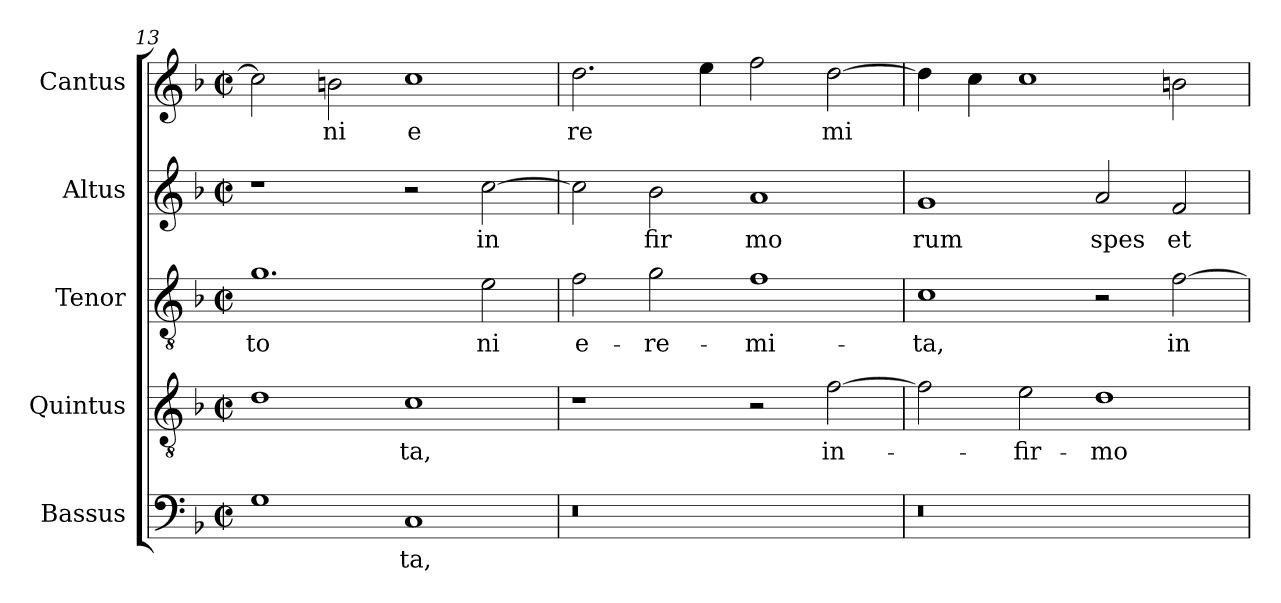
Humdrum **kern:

**kern	**text	**kern	**text	**kern	**text	**kern	**text	**kern	**text
*part5	*part5	*part4	*part4	*part3	*part3	*part2	*part2	*part1	*part1
*staff5	*staff5	*staff4	*staff4	*staff3	*staff3	*staff2	*staff2	*staff1	*staff1
*I"Bassus	*	*I"Quintus	*	*I"Tenor	*	*I"Altus	*	*I"Cantus	*
*clefF4	*	*clefGv2	*	*clefGv2	*	*clefG2	*	*clefG2	*
*k[b-]	*	*k[b-]	*	*k[b-]	*	*k[b-]	*	*k[b-]	*
*F:	*	*F:	*	*F:	*	*F:	*	*F:	*
*M2/2	*	*M2/2	*	*M2/2	*	*M2/2	*	*M2/2	*
*met(c|)	*	*met(c|)	*	*met(c|)	*	*met(c|)	*	*met(c|)	*
=13	=13	=13	=13	=13	=13	=13	=13	=13	=13
!	!	!	!	!	!LO:LY:b:cj	!	!	!	!
1G	.	1d	.	1.g	to	1r	.	2cc\]	.
!	!	!	!	!	!	!	!	!	!LO:LY:b:cj
.	.	.	.	.	.	.	.	2b\	ni
!	!LO:LY:b:cj	!	!LO:LY:b:cj	!	!	!	!	!	!LO:LY:b:cj
1C	ta,	1c	-ta,	.	.	2r	.	1cc	e
!	!	!	!	!	!LO:LY:b:cj	!	!LO:LY:b:cj	!	!
.	.	.	.	2e\	ni	[<2cc\	in	.	.
!!LO:LB:g=z
=14	=14	=14	=14	=14	=14	=14	=14	=14	=14
!	!	!	!	!	!LO:LY:b:cj	!	!	!	!LO:LY:b:cj
0r	.	1r	.	2f\	e-	2cc\]	.	2.dd\	re
!	!	!	!	!	!LO:LY:b:cj	!	!LO:LY:b:cj	!	!
.	.	.	.	2g\	-re-	2b-\	fir	.	.
.	.	.	.	.	.	.	.	4ee\	.
!	!	!	!	!	!LO:LY:b:cj	!	!LO:LY:b:cj	!	!
.	.	2r	.	1f	-mi-	1a	mo	2ff\	.
!	!	!	!LO:LY:b:cj	!	!	!	!	!	!LO:LY:b
.	.	[>2f\	in-	.	.	.	.	[>2dd\	mi
=15	=15	=15	=15	=15	=15	=15	=15	=15	=15
!	!	!	!	!	!LO:LY:b:cj	!	!LO:LY:b:cj	!	!
0r	.	2f\]	.	1c	-ta,	1g	rum	4dd\]	.
.	.	.	.	.	.	.	.	4cc\	.
!	!	!	!LO:LY:b:cj	!	!	!	!	!	!
.	.	2e\	-fir-	.	.	.	.	1cc	.
!	!	!	!LO:LY:b:cj	!	!	!	!LO:LY:b:cj	!	!
.	.	1d	-mo-	2r	.	2a/	spes	.	.
!	!	!	!	!	!LO:LY:b:cj	!	!LO:LY:b:cj	!	!
.	.	.	.	[>2f\	in-	2f/	et	2b\	.
=	=	=	=	=	=	=	=	=	=
*-	*-	*-	*-	*-	*-	*-	*-	*-	*-
